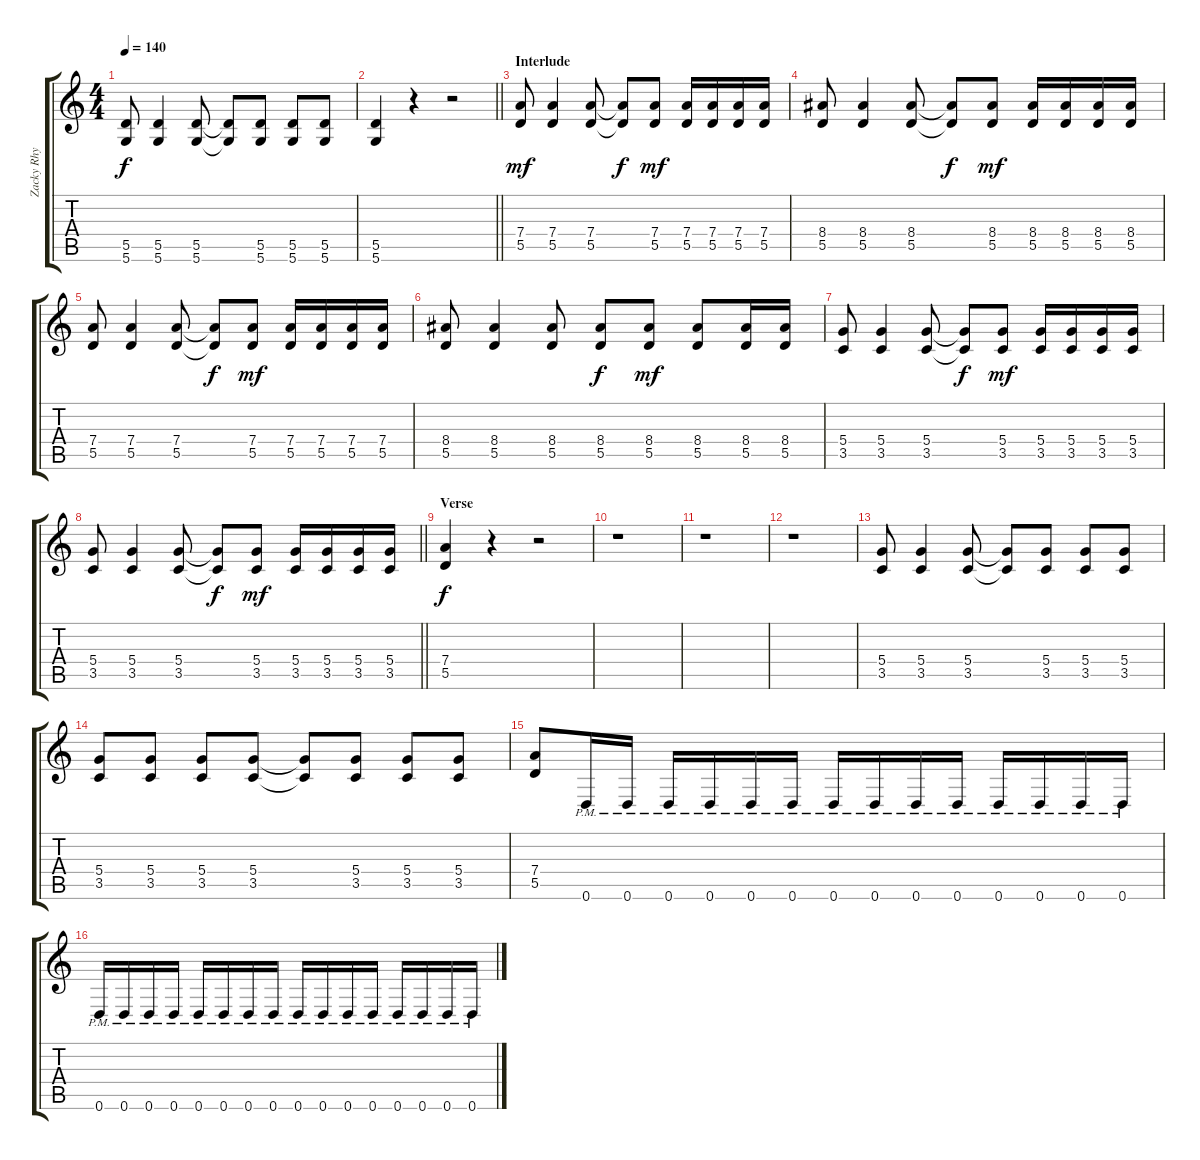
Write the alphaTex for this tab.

\track ("Zacky Rhy" "Zacky Rhy") {instrument distortionguitar}
\staff {score tabs}
\tuning (E4 B3 G3 D3 A2 D2) {hide}
\ts (4 4)
\tempo 140
\clef g2
\ks c
(5.5 5.6).8{dy f} (5.5 5.6).4 (5.5 5.6).8 (5.5{t} 5.6{t}).8 (5.5 5.6).8 (5.5 5.6).8 (5.5 5.6).8 |
\barLineRight lightlight
(5.5 5.6).4 r.4 r.2 |
\section ("" "Interlude")
(7.4 5.5).8{dy mf} (7.4 5.5).4 (7.4 5.5).8 (7.4{t} 5.5{t}).8{dy f} (7.4 5.5).8{dy mf} (7.4 5.5).16 (7.4 5.5).16 (7.4 5.5).16 (7.4 5.5).16 |
(8.4 5.5).8 (8.4 5.5).4 (8.4 5.5).8 (8.4{t} 5.5{t}).8{dy f} (8.4 5.5).8{dy mf} (8.4 5.5).16 (8.4 5.5).16 (8.4 5.5).16 (8.4 5.5).16 |
(7.4 5.5).8 (7.4 5.5).4 (7.4 5.5).8 (7.4{t} 5.5{t}).8{dy f} (7.4 5.5).8{dy mf} (7.4 5.5).16 (7.4 5.5).16 (7.4 5.5).16 (7.4 5.5).16 |
(8.4 5.5).8 (8.4 5.5).4 (8.4 5.5).8 (8.4 5.5).8{dy f} (8.4 5.5).8{dy mf} (8.4 5.5).8 (8.4 5.5).16 (8.4 5.5).16 |
(5.4 3.5).8 (5.4 3.5).4 (5.4 3.5).8 (5.4{t} 3.5{t}).8{dy f} (5.4 3.5).8{dy mf} (5.4 3.5).16 (5.4 3.5).16 (5.4 3.5).16 (5.4 3.5).16 |
\barLineRight lightlight
(5.4 3.5).8 (5.4 3.5).4 (5.4 3.5).8 (5.4{t} 3.5{t}).8{dy f} (5.4 3.5).8{dy mf} (5.4 3.5).16 (5.4 3.5).16 (5.4 3.5).16 (5.4 3.5).16 |
\section ("" "Verse")
(7.4 5.5).4{dy f} r.4 r.2 |
r.1 |
r.1 |
r.1 |
(5.4 3.5).8 (5.4 3.5).4 (5.4 3.5).8 (5.4{t} 3.5{t}).8 (5.4 3.5).8 (5.4 3.5).8 (5.4 3.5).8 |
(5.4 3.5).8 (5.4 3.5).8 (5.4 3.5).8 (5.4 3.5).8 (5.4{t} 3.5{t}).8 (5.4 3.5).8 (5.4 3.5).8 (5.4 3.5).8 |
(7.4 5.5).8 0.6{pm}.16 0.6{pm}.16 0.6{pm}.16 0.6{pm}.16 0.6{pm}.16 0.6{pm}.16 0.6{pm}.16 0.6{pm}.16 0.6{pm}.16 0.6{pm}.16 0.6{pm}.16 0.6{pm}.16 0.6{pm}.16 0.6{pm}.16 |
0.6{pm}.16 0.6{pm}.16 0.6{pm}.16 0.6{pm}.16 0.6{pm}.16 0.6{pm}.16 0.6{pm}.16 0.6{pm}.16 0.6{pm}.16 0.6{pm}.16 0.6{pm}.16 0.6{pm}.16 0.6{pm}.16 0.6{pm}.16 0.6{pm}.16 0.6{pm}.16
